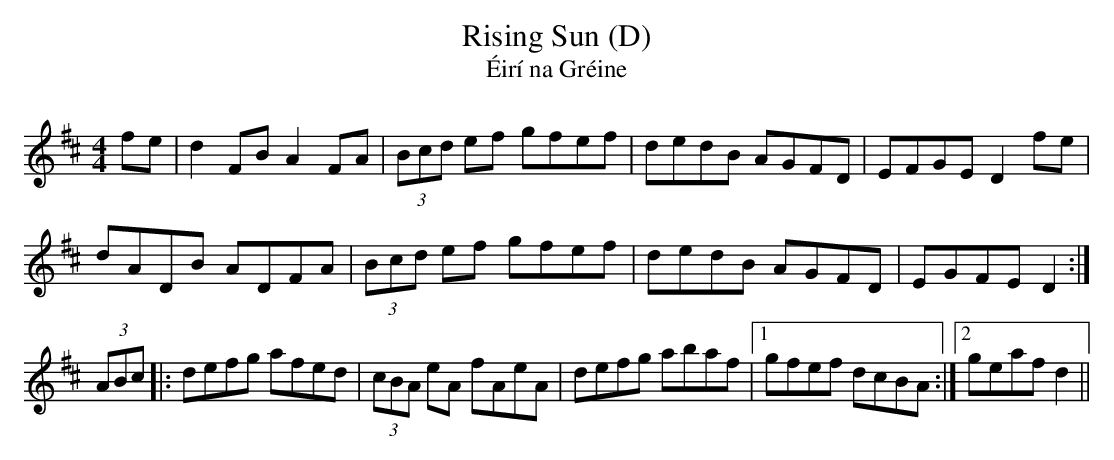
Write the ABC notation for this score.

X:1
T: Rising Sun (D)
T: \'Eir\'i na Gr\'eine
L: 1/8
M: 4/4
K: D
fe|d2 FB A2 FA|(3Bcd ef gfef|dedB AGFD|EFGE D2 fe|
dADB ADFA|(3Bcd ef gfef|dedB AGFD|EGFE D2 :|
(3ABc|: defg afed|(3cBA eA fAeA|defg abaf|1 gfef dcBA :|2\
geaf d2 ||
